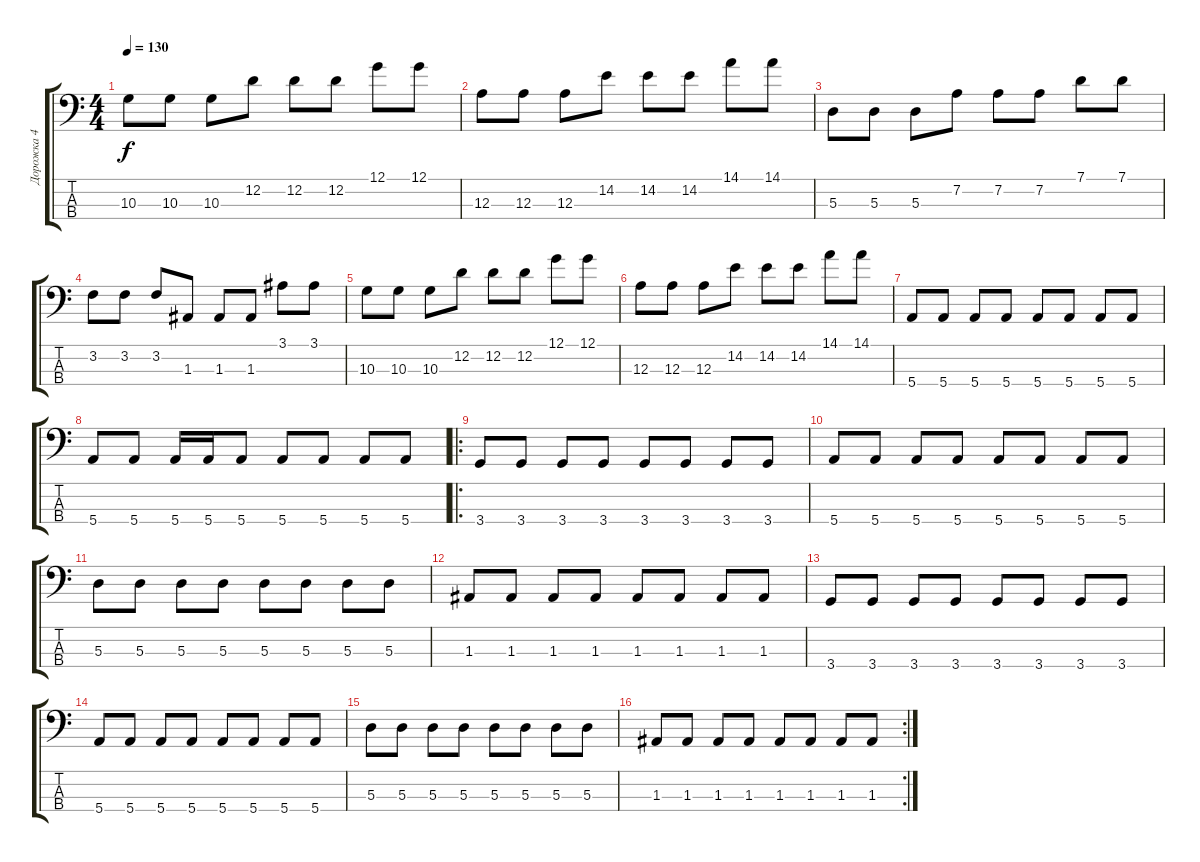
\track ("Дорожка 4" "Дорожка 4") {instrument electricbassfinger}
\staff {score tabs}
\tuning (G2 D2 A1 E1) {hide}
\ts (4 4)
\tempo 130
\clef f4
\ks c
10.3.8{dy f} 10.3.8 10.3.8 12.2.8 12.2.8 12.2.8 12.1.8 12.1.8 |
12.3.8 12.3.8 12.3.8 14.2.8 14.2.8 14.2.8 14.1.8 14.1.8 |
5.3.8 5.3.8 5.3.8 7.2.8 7.2.8 7.2.8 7.1.8 7.1.8 |
3.2.8 3.2.8 3.2.8 1.3.8 1.3.8 1.3.8 3.1.8 3.1.8 |
10.3.8 10.3.8 10.3.8 12.2.8 12.2.8 12.2.8 12.1.8 12.1.8 |
12.3.8 12.3.8 12.3.8 14.2.8 14.2.8 14.2.8 14.1.8 14.1.8{volume 6} |
5.4.8{volume 16} 5.4.8 5.4.8 5.4.8 5.4.8 5.4.8 5.4.8 5.4.8 |
5.4.8 5.4.8 5.4.16 5.4.16 5.4.8 5.4.8 5.4.8 5.4.8 5.4.8 |
\ro
3.4.8 3.4.8 3.4.8 3.4.8 3.4.8 3.4.8 3.4.8 3.4.8 |
5.4.8 5.4.8 5.4.8 5.4.8 5.4.8 5.4.8 5.4.8 5.4.8 |
5.3.8 5.3.8 5.3.8 5.3.8 5.3.8 5.3.8 5.3.8 5.3.8 |
1.3.8 1.3.8 1.3.8 1.3.8 1.3.8 1.3.8 1.3.8 1.3.8 |
3.4.8 3.4.8 3.4.8 3.4.8 3.4.8 3.4.8 3.4.8 3.4.8 |
5.4.8 5.4.8 5.4.8 5.4.8 5.4.8 5.4.8 5.4.8 5.4.8 |
5.3.8 5.3.8 5.3.8 5.3.8 5.3.8 5.3.8 5.3.8 5.3.8 |
\rc 2
1.3.8 1.3.8 1.3.8 1.3.8 1.3.8 1.3.8 1.3.8 1.3.8
